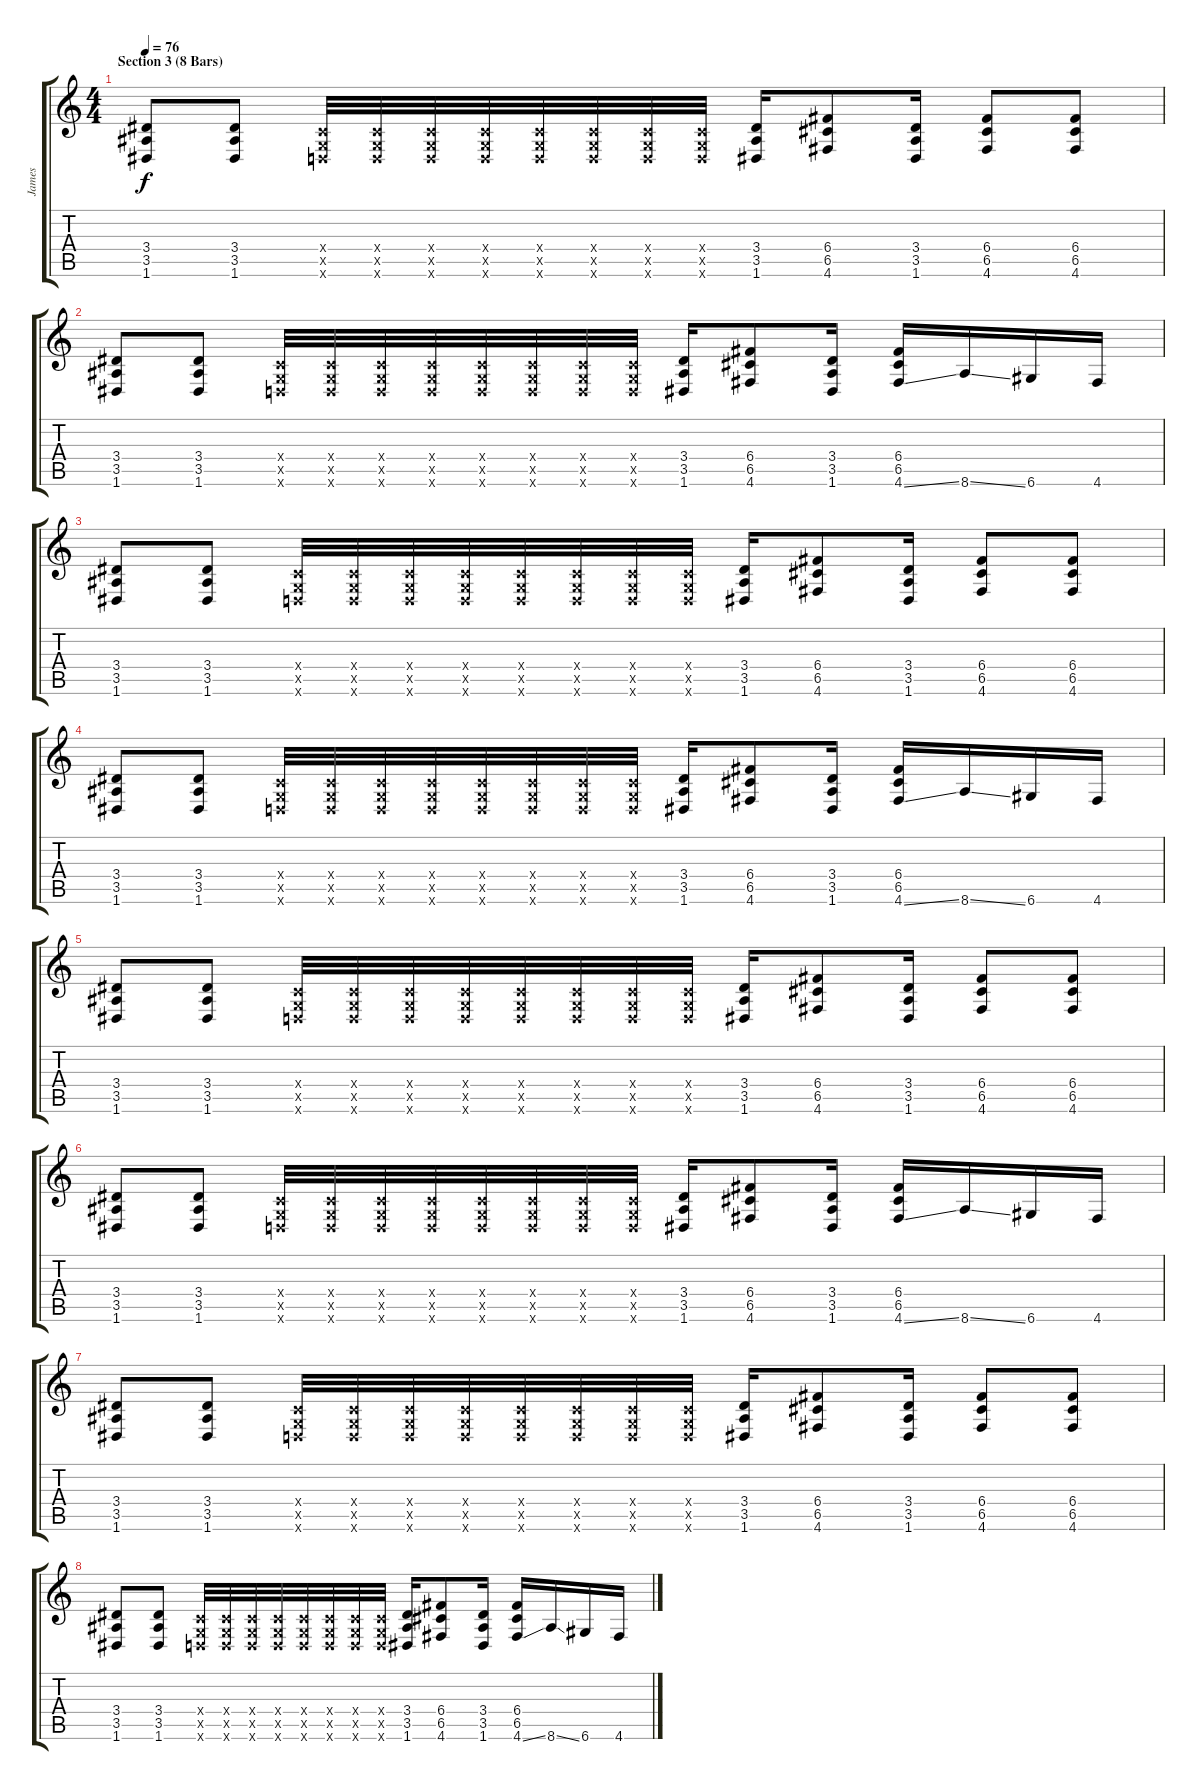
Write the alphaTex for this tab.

\track ("James" "James") {instrument distortionguitar}
\staff {score tabs}
\tuning (D4 A3 F3 C3 G2 D2) {hide}
\ts (4 4)
\section ("" "Section 3 (8 Bars)")
\tempo 76
\clef g2
\ks c
(3.4 3.5 1.6).8{dy f} (3.4 3.5 1.6).8 (0.4{x} 0.5{x} 0.6{x}).32 (0.4{x} 0.5{x} 0.6{x}).32 (0.4{x} 0.5{x} 0.6{x}).32 (0.4{x} 0.5{x} 0.6{x}).32 (0.4{x} 0.5{x} 0.6{x}).32 (0.4{x} 0.5{x} 0.6{x}).32 (0.4{x} 0.5{x} 0.6{x}).32 (0.4{x} 0.5{x} 0.6{x}).32 (3.4 3.5 1.6).16 (6.4 6.5 4.6).8 (3.4 3.5 1.6).16 (6.4 6.5 4.6).8 (6.4 6.5 4.6).8 |
(3.4 3.5 1.6).8 (3.4 3.5 1.6).8 (0.4{x} 0.5{x} 0.6{x}).32 (0.4{x} 0.5{x} 0.6{x}).32 (0.4{x} 0.5{x} 0.6{x}).32 (0.4{x} 0.5{x} 0.6{x}).32 (0.4{x} 0.5{x} 0.6{x}).32 (0.4{x} 0.5{x} 0.6{x}).32 (0.4{x} 0.5{x} 0.6{x}).32 (0.4{x} 0.5{x} 0.6{x}).32 (3.4 3.5 1.6).16 (6.4 6.5 4.6).8 (3.4 3.5 1.6).16 (6.4 6.5 4.6{ss}).16 8.6{ss}.16 6.6.16 4.6.16 |
(3.4 3.5 1.6).8 (3.4 3.5 1.6).8 (0.4{x} 0.5{x} 0.6{x}).32 (0.4{x} 0.5{x} 0.6{x}).32 (0.4{x} 0.5{x} 0.6{x}).32 (0.4{x} 0.5{x} 0.6{x}).32 (0.4{x} 0.5{x} 0.6{x}).32 (0.4{x} 0.5{x} 0.6{x}).32 (0.4{x} 0.5{x} 0.6{x}).32 (0.4{x} 0.5{x} 0.6{x}).32 (3.4 3.5 1.6).16 (6.4 6.5 4.6).8 (3.4 3.5 1.6).16 (6.4 6.5 4.6).8 (6.4 6.5 4.6).8 |
(3.4 3.5 1.6).8 (3.4 3.5 1.6).8 (0.4{x} 0.5{x} 0.6{x}).32 (0.4{x} 0.5{x} 0.6{x}).32 (0.4{x} 0.5{x} 0.6{x}).32 (0.4{x} 0.5{x} 0.6{x}).32 (0.4{x} 0.5{x} 0.6{x}).32 (0.4{x} 0.5{x} 0.6{x}).32 (0.4{x} 0.5{x} 0.6{x}).32 (0.4{x} 0.5{x} 0.6{x}).32 (3.4 3.5 1.6).16 (6.4 6.5 4.6).8 (3.4 3.5 1.6).16 (6.4 6.5 4.6{ss}).16 8.6{ss}.16 6.6.16 4.6.16 |
(3.4 3.5 1.6).8 (3.4 3.5 1.6).8 (0.4{x} 0.5{x} 0.6{x}).32 (0.4{x} 0.5{x} 0.6{x}).32 (0.4{x} 0.5{x} 0.6{x}).32 (0.4{x} 0.5{x} 0.6{x}).32 (0.4{x} 0.5{x} 0.6{x}).32 (0.4{x} 0.5{x} 0.6{x}).32 (0.4{x} 0.5{x} 0.6{x}).32 (0.4{x} 0.5{x} 0.6{x}).32 (3.4 3.5 1.6).16 (6.4 6.5 4.6).8 (3.4 3.5 1.6).16 (6.4 6.5 4.6).8 (6.4 6.5 4.6).8 |
(3.4 3.5 1.6).8 (3.4 3.5 1.6).8 (0.4{x} 0.5{x} 0.6{x}).32 (0.4{x} 0.5{x} 0.6{x}).32 (0.4{x} 0.5{x} 0.6{x}).32 (0.4{x} 0.5{x} 0.6{x}).32 (0.4{x} 0.5{x} 0.6{x}).32 (0.4{x} 0.5{x} 0.6{x}).32 (0.4{x} 0.5{x} 0.6{x}).32 (0.4{x} 0.5{x} 0.6{x}).32 (3.4 3.5 1.6).16 (6.4 6.5 4.6).8 (3.4 3.5 1.6).16 (6.4 6.5 4.6{ss}).16 8.6{ss}.16 6.6.16 4.6.16 |
(3.4 3.5 1.6).8 (3.4 3.5 1.6).8 (0.4{x} 0.5{x} 0.6{x}).32 (0.4{x} 0.5{x} 0.6{x}).32 (0.4{x} 0.5{x} 0.6{x}).32 (0.4{x} 0.5{x} 0.6{x}).32 (0.4{x} 0.5{x} 0.6{x}).32 (0.4{x} 0.5{x} 0.6{x}).32 (0.4{x} 0.5{x} 0.6{x}).32 (0.4{x} 0.5{x} 0.6{x}).32 (3.4 3.5 1.6).16 (6.4 6.5 4.6).8 (3.4 3.5 1.6).16 (6.4 6.5 4.6).8 (6.4 6.5 4.6).8 |
(3.4 3.5 1.6).8 (3.4 3.5 1.6).8 (0.4{x} 0.5{x} 0.6{x}).32 (0.4{x} 0.5{x} 0.6{x}).32 (0.4{x} 0.5{x} 0.6{x}).32 (0.4{x} 0.5{x} 0.6{x}).32 (0.4{x} 0.5{x} 0.6{x}).32 (0.4{x} 0.5{x} 0.6{x}).32 (0.4{x} 0.5{x} 0.6{x}).32 (0.4{x} 0.5{x} 0.6{x}).32 (3.4 3.5 1.6).16 (6.4 6.5 4.6).8 (3.4 3.5 1.6).16 (6.4 6.5 4.6{ss}).16 8.6{ss}.16 6.6.16 4.6.16
